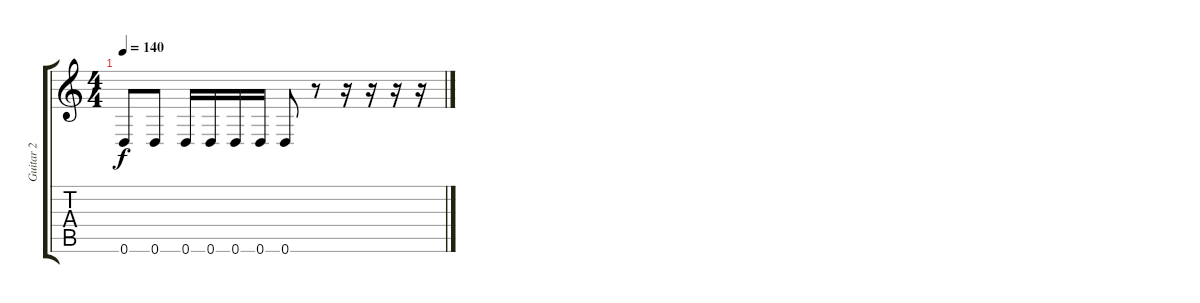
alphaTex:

\track ("Guitar 2" "Guitar 2") {instrument distortionguitar}
\staff {score tabs}
\tuning (E4 B3 G3 D3 A2 D2) {hide}
\ts (4 4)
\tempo 140
\clef g2
\ks c
0.6.8{dy f} 0.6.8 0.6.16 0.6.16 0.6.16 0.6.16 0.6.8 r.8 r.16 r.16 r.16 r.16
